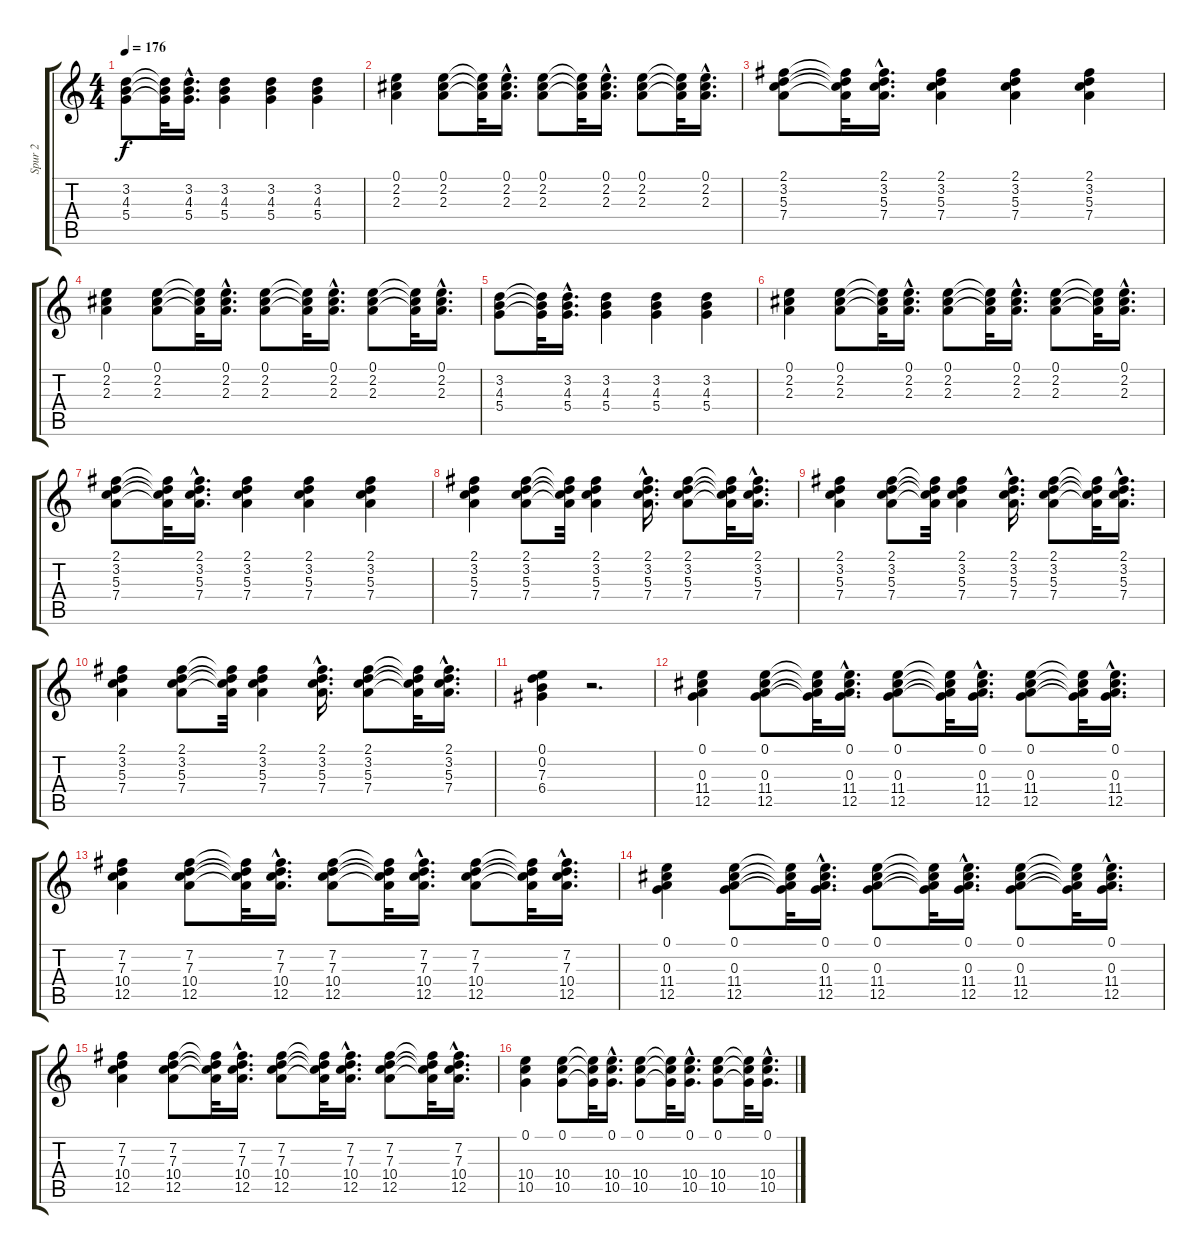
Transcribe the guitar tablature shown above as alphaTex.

\track ("Spur 2" "Spur 2") {instrument acousticguitarsteel}
\staff {score tabs}
\tuning (E4 B3 G3 D3 A2 E2) {hide}
\ts (4 4)
\tempo 176
\clef g2
\ks c
(3.2 4.3 5.4).8{dy f} (3.2{t} 4.3{t} 5.4{t}).32 (3.2{hac} 4.3{hac} 5.4{hac}).16{d} (3.2 4.3 5.4).4 (3.2 4.3 5.4).4 (3.2 4.3 5.4).4 |
(0.1 2.2 2.3).4 (0.1 2.2 2.3).8 (0.1{t} 2.2{t} 2.3{t}).32 (0.1{hac} 2.2{hac} 2.3{hac}).16{d} (0.1 2.2 2.3).8 (0.1{t} 2.2{t} 2.3{t}).32 (0.1{hac} 2.2{hac} 2.3{hac}).16{d} (0.1 2.2 2.3).8 (0.1{t} 2.2{t} 2.3{t}).32 (0.1{hac} 2.2{hac} 2.3{hac}).16{d} |
(2.1 3.2 5.3 7.4).8 (2.1{t} 3.2{t} 5.3{t} 7.4{t}).32 (2.1{hac} 3.2{hac} 5.3{hac} 7.4{hac}).16{d} (2.1 3.2 5.3 7.4).4 (2.1 3.2 5.3 7.4).4 (2.1 3.2 5.3 7.4).4 |
(0.1 2.2 2.3).4 (0.1 2.2 2.3).8 (0.1{t} 2.2{t} 2.3{t}).32 (0.1{hac} 2.2{hac} 2.3{hac}).16{d} (0.1 2.2 2.3).8 (0.1{t} 2.2{t} 2.3{t}).32 (0.1{hac} 2.2{hac} 2.3{hac}).16{d} (0.1 2.2 2.3).8 (0.1{t} 2.2{t} 2.3{t}).32 (0.1{hac} 2.2{hac} 2.3{hac}).16{d} |
(3.2 4.3 5.4).8 (3.2{t} 4.3{t} 5.4{t}).32 (3.2{hac} 4.3{hac} 5.4{hac}).16{d} (3.2 4.3 5.4).4 (3.2 4.3 5.4).4 (3.2 4.3 5.4).4 |
(0.1 2.2 2.3).4 (0.1 2.2 2.3).8 (0.1{t} 2.2{t} 2.3{t}).32 (0.1{hac} 2.2{hac} 2.3{hac}).16{d} (0.1 2.2 2.3).8 (0.1{t} 2.2{t} 2.3{t}).32 (0.1{hac} 2.2{hac} 2.3{hac}).16{d} (0.1 2.2 2.3).8 (0.1{t} 2.2{t} 2.3{t}).32 (0.1{hac} 2.2{hac} 2.3{hac}).16{d} |
(2.1 3.2 5.3 7.4).8 (2.1{t} 3.2{t} 5.3{t} 7.4{t}).32 (2.1{hac} 3.2{hac} 5.3{hac} 7.4{hac}).16{d} (2.1 3.2 5.3 7.4).4 (2.1 3.2 5.3 7.4).4 (2.1 3.2 5.3 7.4).4 |
(2.1 3.2 5.3 7.4).4 (2.1 3.2 5.3 7.4).8 (2.1{t} 3.2{t} 5.3{t} 7.4{t}).32 (2.1 3.2 5.3 7.4).4 (2.1{hac} 3.2{hac} 5.3{hac} 7.4{hac}).16{d} (2.1 3.2 5.3 7.4).8 (2.1{t} 3.2{t} 5.3{t} 7.4{t}).32 (2.1{hac} 3.2{hac} 5.3{hac} 7.4{hac}).16{d} |
(2.1 3.2 5.3 7.4).4 (2.1 3.2 5.3 7.4).8 (2.1{t} 3.2{t} 5.3{t} 7.4{t}).32 (2.1 3.2 5.3 7.4).4 (2.1{hac} 3.2{hac} 5.3{hac} 7.4{hac}).16{d} (2.1 3.2 5.3 7.4).8 (2.1{t} 3.2{t} 5.3{t} 7.4{t}).32 (2.1{hac} 3.2{hac} 5.3{hac} 7.4{hac}).16{d} |
(2.1 3.2 5.3 7.4).4 (2.1 3.2 5.3 7.4).8 (2.1{t} 3.2{t} 5.3{t} 7.4{t}).32 (2.1 3.2 5.3 7.4).4 (2.1{hac} 3.2{hac} 5.3{hac} 7.4{hac}).16{d} (2.1 3.2 5.3 7.4).8 (2.1{t} 3.2{t} 5.3{t} 7.4{t}).32 (2.1{hac} 3.2{hac} 5.3{hac} 7.4{hac}).16{d} |
(0.1 0.2 7.3 6.4).4 r.2{d} |
(0.1 0.3 11.4 12.5).4 (0.1 0.3 11.4 12.5).8 (0.1{t} 0.3{t} 11.4{t} 12.5{t}).32 (0.1{hac} 0.3{hac} 11.4{hac} 12.5{hac}).16{d} (0.1 0.3 11.4 12.5).8 (0.1{t} 0.3{t} 11.4{t} 12.5{t}).32 (0.1{hac} 0.3{hac} 11.4{hac} 12.5{hac}).16{d} (0.1 0.3 11.4 12.5).8 (0.1{t} 0.3{t} 11.4{t} 12.5{t}).32 (0.1{hac} 0.3{hac} 11.4{hac} 12.5{hac}).16{d} |
(7.2 7.3 10.4 12.5).4 (7.2 7.3 10.4 12.5).8 (7.2{t} 7.3{t} 10.4{t} 12.5{t}).32 (7.2{hac} 7.3{hac} 10.4{hac} 12.5{hac}).16{d} (7.2 7.3 10.4 12.5).8 (7.2{t} 7.3{t} 10.4{t} 12.5{t}).32 (7.2{hac} 7.3{hac} 10.4{hac} 12.5{hac}).16{d} (7.2 7.3 10.4 12.5).8 (7.2{t} 7.3{t} 10.4{t} 12.5{t}).32 (7.2{hac} 7.3{hac} 10.4{hac} 12.5{hac}).16{d} |
(0.1 0.3 11.4 12.5).4 (0.1 0.3 11.4 12.5).8 (0.1{t} 0.3{t} 11.4{t} 12.5{t}).32 (0.1{hac} 0.3{hac} 11.4{hac} 12.5{hac}).16{d} (0.1 0.3 11.4 12.5).8 (0.1{t} 0.3{t} 11.4{t} 12.5{t}).32 (0.1{hac} 0.3{hac} 11.4{hac} 12.5{hac}).16{d} (0.1 0.3 11.4 12.5).8 (0.1{t} 0.3{t} 11.4{t} 12.5{t}).32 (0.1{hac} 0.3{hac} 11.4{hac} 12.5{hac}).16{d} |
(7.2 7.3 10.4 12.5).4 (7.2 7.3 10.4 12.5).8 (7.2{t} 7.3{t} 10.4{t} 12.5{t}).32 (7.2{hac} 7.3{hac} 10.4{hac} 12.5{hac}).16{d} (7.2 7.3 10.4 12.5).8 (7.2{t} 7.3{t} 10.4{t} 12.5{t}).32 (7.2{hac} 7.3{hac} 10.4{hac} 12.5{hac}).16{d} (7.2 7.3 10.4 12.5).8 (7.2{t} 7.3{t} 10.4{t} 12.5{t}).32 (7.2{hac} 7.3{hac} 10.4{hac} 12.5{hac}).16{d} |
(0.1 10.4 10.5).4 (0.1 10.4 10.5).8 (0.1{t} 10.4{t} 10.5{t}).32 (0.1{hac} 10.4{hac} 10.5{hac}).16{d} (0.1 10.4 10.5).8 (0.1{t} 10.4{t} 10.5{t}).32 (0.1{hac} 10.4{hac} 10.5{hac}).16{d} (0.1 10.4 10.5).8 (0.1{t} 10.4{t} 10.5{t}).32 (0.1{hac} 10.4{hac} 10.5{hac}).16{d}
